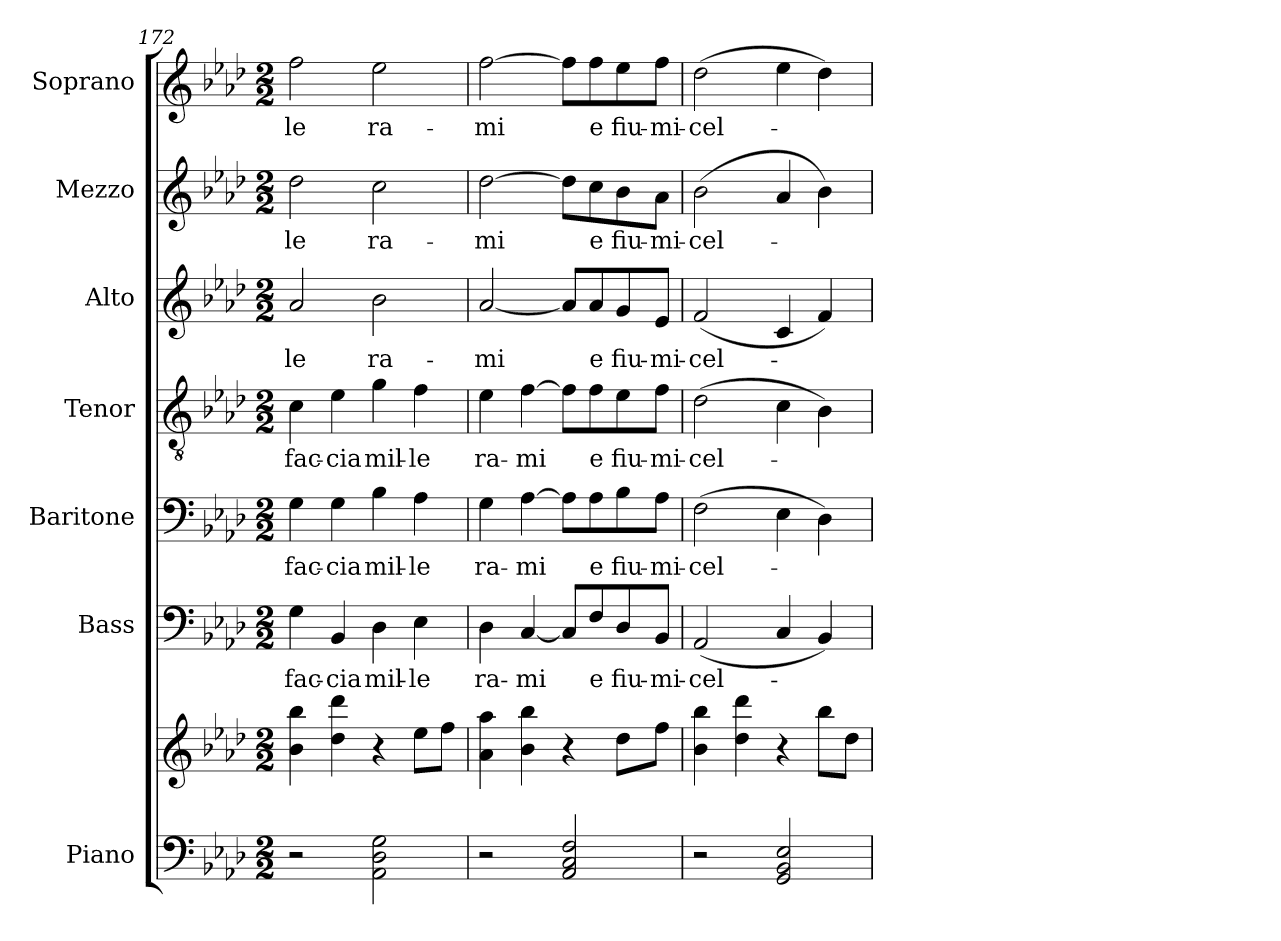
**kern	**kern	**kern	**text	**kern	**text	**kern	**text	**kern	**text	**kern	**text	**kern	**text
*part7	*part7	*part6	*part6	*part5	*part5	*part4	*part4	*part3	*part3	*part2	*part2	*part1	*part1
*staff8	*staff7	*staff6	*staff6	*staff5	*staff5	*staff4	*staff4	*staff3	*staff3	*staff2	*staff2	*staff1	*staff1
*I"Piano	*	*I"Bass	*	*I"Baritone	*	*I"Tenor	*	*I"Alto	*	*I"Mezzo	*	*I"Soprano	*
*I'Pno.	*	*I'B.	*	*I'Bar.	*	*I'T.	*	*I'A.	*	*I'M.	*	*I'S.	*
!!LO:LB:g=z
*clefF4	*clefG2	*clefF4	*	*clefF4	*	*clefGv2	*	*clefG2	*	*clefG2	*	*clefG2	*
*	*	*	*	*	*	*ITrd7c12	*	*	*	*	*	*	*
*k[b-e-a-d-]	*k[b-e-a-d-]	*k[b-e-a-d-]	*	*k[b-e-a-d-]	*	*k[b-e-a-d-]	*	*k[b-e-a-d-]	*	*k[b-e-a-d-]	*	*k[b-e-a-d-]	*
*f:	*f:	*f:	*	*f:	*	*f:	*	*f:	*	*f:	*	*f:	*
*M2/2	*M2/2	*M2/2	*	*M2/2	*	*M2/2	*	*M2/2	*	*M2/2	*	*M2/2	*
=172	=172	=172	=172	=172	=172	=172	=172	=172	=172	=172	=172	=172	=172
!	!	!	!LO:LY:b:color=#000000	!	!	!	!	!	!	!	!	!	!
!	!	!	!	!	!LO:LY:b:color=#000000	!	!	!	!	!	!	!	!
!	!	!	!	!	!	!	!LO:LY:b:color=#000000	!	!	!	!	!	!
!	!	!	!	!	!	!	!	!	!LO:LY:b:color=#000000	!	!	!	!
!	!	!	!	!	!	!	!	!	!	!	!LO:LY:b:color=#000000	!	!
!	!	!	!	!	!	!	!	!	!	!	!	!	!LO:LY:b:color=#000000
2r	4b-i\ 4bb-i	4Gi\	fac-	4Gi\	fac-	4Ci\	fac-	2a-i/	-le	2dd-i\	-le	2ffi\	-le
!	!	!	!LO:LY:b:color=#000000	!	!	!	!	!	!	!	!	!	!
!	!	!	!	!	!LO:LY:b:color=#000000	!	!	!	!	!	!	!	!
!	!	!	!	!	!	!	!LO:LY:b:color=#000000	!	!	!	!	!	!
.	4dd-i\ 4ddd-i	4BB-i/	-cia	4Gi\	-cia	4E-i\	-cia	.	.	.	.	.	.
!	!	!	!LO:LY:b:color=#000000	!	!	!	!	!	!	!	!	!	!
!	!	!	!	!	!LO:LY:b:color=#000000	!	!	!	!	!	!	!	!
!	!	!	!	!	!	!	!LO:LY:b:color=#000000	!	!	!	!	!	!
!	!	!	!	!	!	!	!	!	!LO:LY:b:color=#000000	!	!	!	!
!	!	!	!	!	!	!	!	!	!	!	!LO:LY:b:color=#000000	!	!
!	!	!	!	!	!	!	!	!	!	!	!	!	!LO:LY:b:color=#000000
2AA-i\ 2D-i 2Gi	4r	4D-i\	mil-	4B-i\	mil-	4Gi\	mil-	2b-i\	ra-	2cci\	ra-	2ee-i\	ra-
!	!	!	!LO:LY:b:color=#000000	!	!	!	!	!	!	!	!	!	!
!	!	!	!	!	!LO:LY:b:color=#000000	!	!	!	!	!	!	!	!
!	!	!	!	!	!	!	!LO:LY:b:color=#000000	!	!	!	!	!	!
.	8ee-i\L	4E-i\	-le	4A-i\	-le	4Fi\	-le	.	.	.	.	.	.
.	8ffi\J	.	.	.	.	.	.	.	.	.	.	.	.
=173	=173	=173	=173	=173	=173	=173	=173	=173	=173	=173	=173	=173	=173
!	!	!	!LO:LY:b:color=#000000	!	!	!	!	!	!	!	!	!	!
!	!	!	!	!	!LO:LY:b:color=#000000	!	!	!	!	!	!	!	!
!	!	!	!	!	!	!	!LO:LY:b:color=#000000	!	!	!	!	!	!
!	!	!	!	!	!	!	!	!	!LO:LY:b:color=#000000	!	!	!	!
!	!	!	!	!	!	!	!	!	!	!	!LO:LY:b:color=#000000	!	!
!	!	!	!	!	!	!	!	!	!	!	!	!	!LO:LY:b:color=#000000
2r	4a-i\ 4aa-i	4D-i\	ra-	4Gi\	ra-	4E-i\	ra-	[<2a-i/	-mi	[>2dd-i\	-mi	[>2ffi\	-mi
!	!	!	!LO:LY:b:color=#000000	!	!	!	!	!	!	!	!	!	!
!	!	!	!	!	!LO:LY:b:color=#000000	!	!	!	!	!	!	!	!
!	!	!	!	!	!	!	!LO:LY:b:color=#000000	!	!	!	!	!	!
.	4b-i\ 4bb-i	[<4Ci/	-mi	[>4A-i\	-mi	[>4Fi\	-mi	.	.	.	.	.	.
2AA-i/ 2Ci 2Fi	4r	8Ci/L]	.	8A-i\L]	.	8Fi\L]	.	8a-i/L]	.	8dd-i\L]	.	8ffi\L]	.
!	!	!	!LO:LY:b:color=#000000	!	!	!	!	!	!	!	!	!	!
!	!	!	!	!	!LO:LY:b:color=#000000	!	!	!	!	!	!	!	!
!	!	!	!	!	!	!	!LO:LY:b:color=#000000	!	!	!	!	!	!
!	!	!	!	!	!	!	!	!	!LO:LY:b:color=#000000	!	!	!	!
!	!	!	!	!	!	!	!	!	!	!	!LO:LY:b:color=#000000	!	!
!	!	!	!	!	!	!	!	!	!	!	!	!	!LO:LY:b:color=#000000
.	.	8Fi/	e	8A-i\	e	8Fi\	e	8a-i/	e	8cci\	e	8ffi\	e
!	!	!	!LO:LY:b:color=#000000	!	!	!	!	!	!	!	!	!	!
!	!	!	!	!	!LO:LY:b:color=#000000	!	!	!	!	!	!	!	!
!	!	!	!	!	!	!	!LO:LY:b:color=#000000	!	!	!	!	!	!
!	!	!	!	!	!	!	!	!	!LO:LY:b:color=#000000	!	!	!	!
!	!	!	!	!	!	!	!	!	!	!	!LO:LY:b:color=#000000	!	!
!	!	!	!	!	!	!	!	!	!	!	!	!	!LO:LY:b:color=#000000
.	8dd-i\L	8D-i/	fiu-	8B-i\	fiu-	8E-i\	fiu-	8gi/	fiu-	8b-i\	fiu-	8ee-i\	fiu-
!	!	!	!LO:LY:b:color=#000000	!	!	!	!	!	!	!	!	!	!
!	!	!	!	!	!LO:LY:b:color=#000000	!	!	!	!	!	!	!	!
!	!	!	!	!	!	!	!LO:LY:b:color=#000000	!	!	!	!	!	!
!	!	!	!	!	!	!	!	!	!LO:LY:b:color=#000000	!	!	!	!
!	!	!	!	!	!	!	!	!	!	!	!LO:LY:b:color=#000000	!	!
!	!	!	!	!	!	!	!	!	!	!	!	!	!LO:LY:b:color=#000000
.	8ffi\J	8BB-i/J	-mi-	8A-i\J	-mi-	8Fi\J	-mi-	8e-i/J	-mi-	8a-i\J	-mi-	8ffi\J	-mi-
=174	=174	=174	=174	=174	=174	=174	=174	=174	=174	=174	=174	=174	=174
!	!	!	!LO:LY:b:color=#000000	!	!	!	!	!	!	!	!	!	!
!	!	!	!	!	!LO:LY:b:color=#000000	!	!	!	!	!	!	!	!
!	!	!	!	!	!	!	!LO:LY:b:color=#000000	!	!	!	!	!	!
!	!	!	!	!	!	!	!	!	!LO:LY:b:color=#000000	!	!	!	!
!	!	!	!	!	!	!	!	!	!	!	!LO:LY:b:color=#000000	!	!
!	!	!	!	!	!	!	!	!	!	!	!	!	!LO:LY:b:color=#000000
2r	4b-i\ 4bb-i	(2AA-i/	-cel-	(2Fi\	-cel-	(2D-i\	-cel-	(2fi/	-cel-	(2b-i\	-cel-	(2dd-i\	-cel-
.	4dd-i\ 4ddd-i	.	.	.	.	.	.	.	.	.	.	.	.
2GGi/ 2BB-i 2E-i	4r	4Ci/	.	4E-i\	.	4Ci\	.	4ci/	.	4a-i/	.	4ee-i\	.
.	8bb-i\L	4BB-i/)	.	4D-i\)	.	4BB-i\)	.	4fi/)	.	4b-i\)	.	4dd-i\)	.
.	8dd-i\J	.	.	.	.	.	.	.	.	.	.	.	.
=	=	=	=	=	=	=	=	=	=	=	=	=	=
*-	*-	*-	*-	*-	*-	*-	*-	*-	*-	*-	*-	*-	*-
